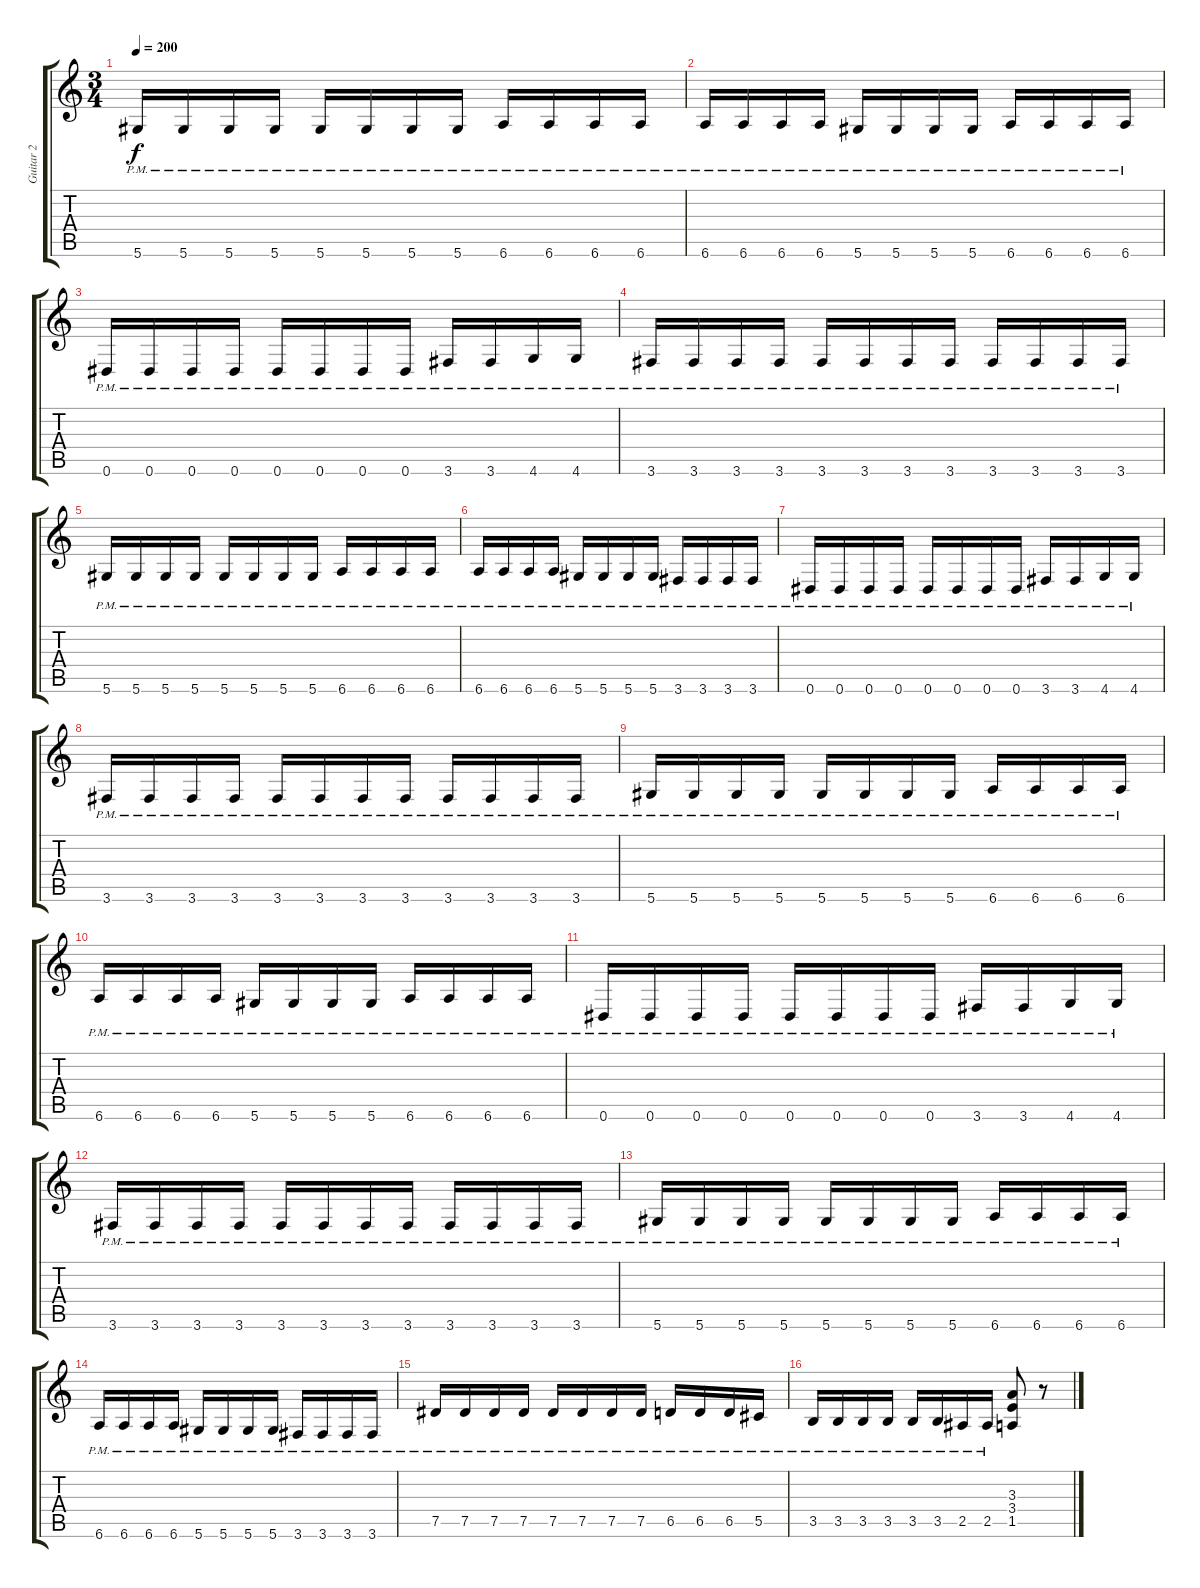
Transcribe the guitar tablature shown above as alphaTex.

\track ("Guitar 2" "Guitar 2") {instrument overdrivenguitar}
\staff {score tabs}
\tuning (Eb4 Bb3 Gb3 Db3 Ab2 Eb2) {hide}
\ts (3 4)
\tempo 200
\clef g2
\ks c
5.6{pm}.16{dy f} 5.6{pm}.16 5.6{pm}.16 5.6{pm}.16 5.6{pm}.16 5.6{pm}.16 5.6{pm}.16 5.6{pm}.16 6.6{pm}.16 6.6{pm}.16 6.6{pm}.16 6.6{pm}.16 |
6.6{pm}.16 6.6{pm}.16 6.6{pm}.16 6.6{pm}.16 5.6{pm}.16 5.6{pm}.16 5.6{pm}.16 5.6{pm}.16 6.6{pm}.16 6.6{pm}.16 6.6{pm}.16 6.6{pm}.16 |
0.6{pm}.16 0.6{pm}.16 0.6{pm}.16 0.6{pm}.16 0.6{pm}.16 0.6{pm}.16 0.6{pm}.16 0.6{pm}.16 3.6{pm}.16 3.6{pm}.16 4.6{pm}.16 4.6{pm}.16 |
3.6{pm}.16 3.6{pm}.16 3.6{pm}.16 3.6{pm}.16 3.6{pm}.16 3.6{pm}.16 3.6{pm}.16 3.6{pm}.16 3.6{pm}.16 3.6{pm}.16 3.6{pm}.16 3.6{pm}.16 |
5.6{pm}.16 5.6{pm}.16 5.6{pm}.16 5.6{pm}.16 5.6{pm}.16 5.6{pm}.16 5.6{pm}.16 5.6{pm}.16 6.6{pm}.16 6.6{pm}.16 6.6{pm}.16 6.6{pm}.16 |
6.6{pm}.16 6.6{pm}.16 6.6{pm}.16 6.6{pm}.16 5.6{pm}.16 5.6{pm}.16 5.6{pm}.16 5.6{pm}.16 3.6{pm}.16 3.6{pm}.16 3.6{pm}.16 3.6{pm}.16 |
0.6{pm}.16 0.6{pm}.16 0.6{pm}.16 0.6{pm}.16 0.6{pm}.16 0.6{pm}.16 0.6{pm}.16 0.6{pm}.16 3.6{pm}.16 3.6{pm}.16 4.6{pm}.16 4.6{pm}.16 |
3.6{pm}.16 3.6{pm}.16 3.6{pm}.16 3.6{pm}.16 3.6{pm}.16 3.6{pm}.16 3.6{pm}.16 3.6{pm}.16 3.6{pm}.16 3.6{pm}.16 3.6{pm}.16 3.6{pm}.16 |
5.6{pm}.16 5.6{pm}.16 5.6{pm}.16 5.6{pm}.16 5.6{pm}.16 5.6{pm}.16 5.6{pm}.16 5.6{pm}.16 6.6{pm}.16 6.6{pm}.16 6.6{pm}.16 6.6{pm}.16 |
6.6{pm}.16 6.6{pm}.16 6.6{pm}.16 6.6{pm}.16 5.6{pm}.16 5.6{pm}.16 5.6{pm}.16 5.6{pm}.16 6.6{pm}.16 6.6{pm}.16 6.6{pm}.16 6.6{pm}.16 |
0.6{pm}.16 0.6{pm}.16 0.6{pm}.16 0.6{pm}.16 0.6{pm}.16 0.6{pm}.16 0.6{pm}.16 0.6{pm}.16 3.6{pm}.16 3.6{pm}.16 4.6{pm}.16 4.6{pm}.16 |
3.6{pm}.16 3.6{pm}.16 3.6{pm}.16 3.6{pm}.16 3.6{pm}.16 3.6{pm}.16 3.6{pm}.16 3.6{pm}.16 3.6{pm}.16 3.6{pm}.16 3.6{pm}.16 3.6{pm}.16 |
5.6{pm}.16 5.6{pm}.16 5.6{pm}.16 5.6{pm}.16 5.6{pm}.16 5.6{pm}.16 5.6{pm}.16 5.6{pm}.16 6.6{pm}.16 6.6{pm}.16 6.6{pm}.16 6.6{pm}.16 |
6.6{pm}.16 6.6{pm}.16 6.6{pm}.16 6.6{pm}.16 5.6{pm}.16 5.6{pm}.16 5.6{pm}.16 5.6{pm}.16 3.6{pm}.16 3.6{pm}.16 3.6{pm}.16 3.6{pm}.16 |
7.5{pm}.16 7.5{pm}.16 7.5{pm}.16 7.5{pm}.16 7.5{pm}.16 7.5{pm}.16 7.5{pm}.16 7.5{pm}.16 6.5{pm}.16 6.5{pm}.16 6.5{pm}.16 5.5{pm}.16 |
3.5{pm}.16 3.5{pm}.16 3.5{pm}.16 3.5{pm}.16 3.5{pm}.16 3.5{pm}.16 2.5{pm}.16 2.5{pm}.16 (3.3 3.4 1.5).8 r.8
